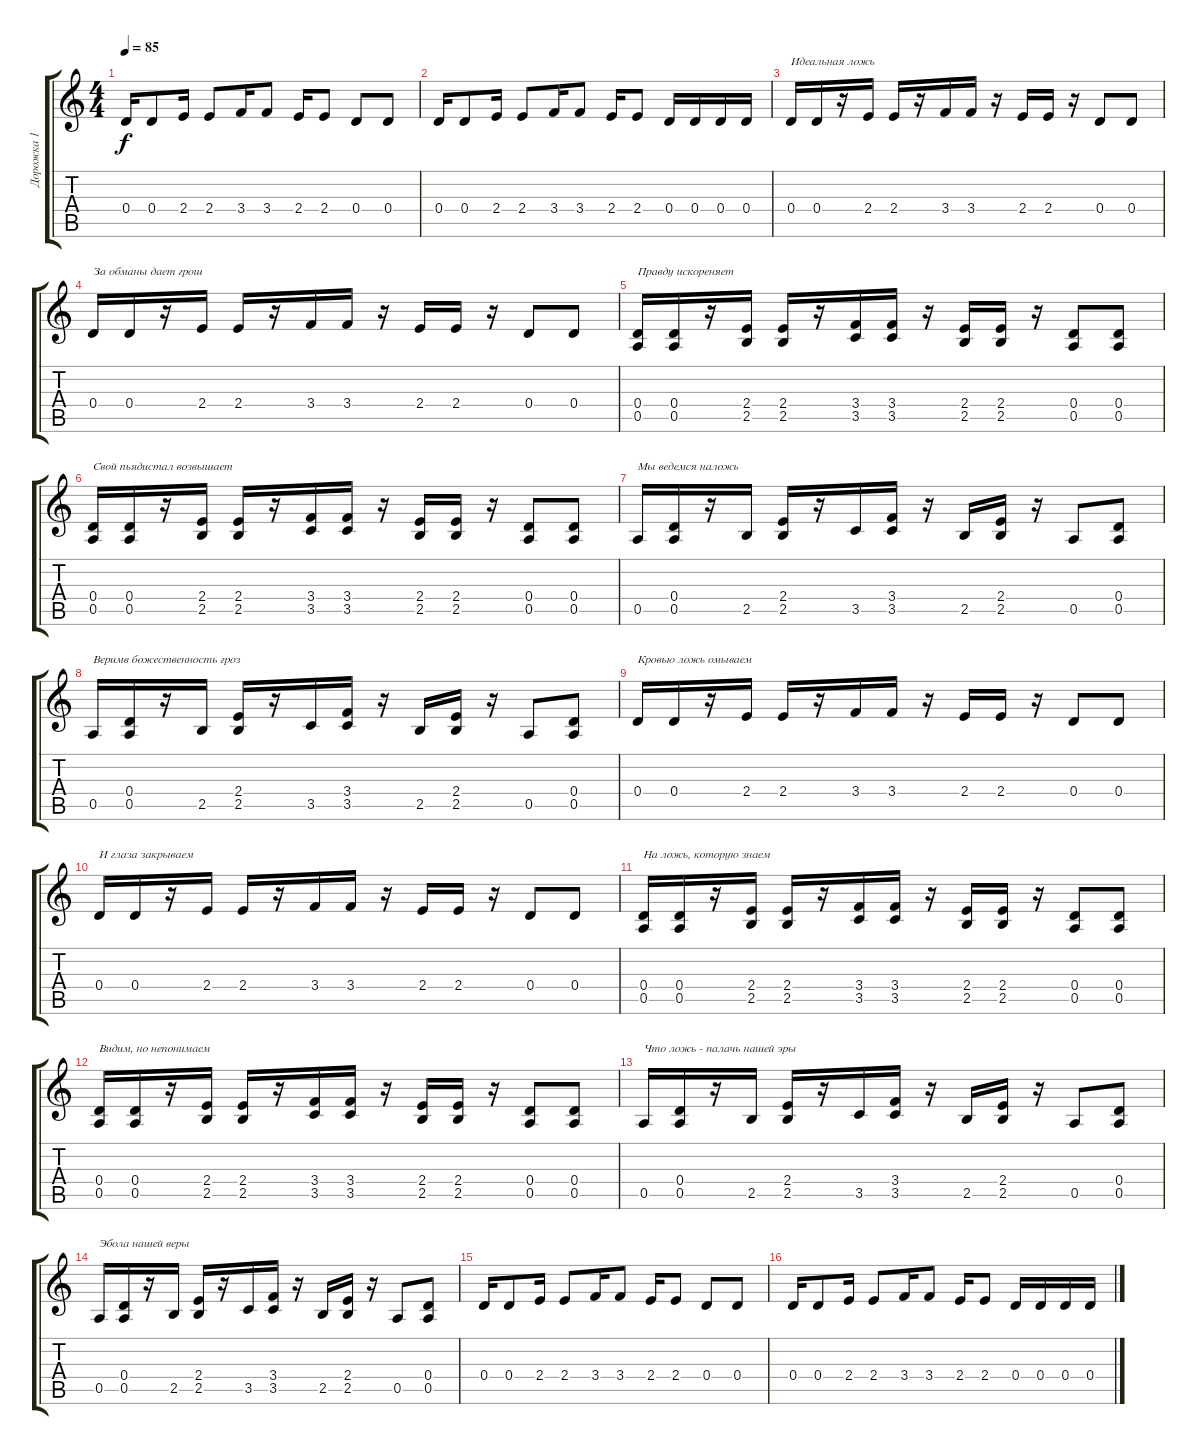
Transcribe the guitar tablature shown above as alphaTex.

\track ("Дорожка 1" "Дорожка 1") {instrument acousticguitarsteel}
\staff {score tabs}
\tuning (E4 B3 G3 D3 A2 E2) {hide}
\ts (4 4)
\tempo 85
\clef g2
\ks c
0.4.16{dy f} 0.4.8 2.4.16 2.4.8 3.4.16 3.4.8 2.4.16 2.4.8 0.4.8 0.4.8 |
0.4.16 0.4.8 2.4.16 2.4.8 3.4.16 3.4.8 2.4.16 2.4.8 0.4.16 0.4.16 0.4.16 0.4.16 |
0.4.16{txt "Идеальная ложь"} 0.4.16 r.16 2.4.16 2.4.16 r.16 3.4.16 3.4.16 r.16 2.4.16 2.4.16 r.16 0.4.8 0.4.8 |
0.4.16{txt "За обманы дает грош"} 0.4.16 r.16 2.4.16 2.4.16 r.16 3.4.16 3.4.16 r.16 2.4.16 2.4.16 r.16 0.4.8 0.4.8 |
(0.4 0.5).16{txt "Правду искореняет"} (0.4 0.5).16 r.16 (2.4 2.5).16 (2.4 2.5).16 r.16 (3.4 3.5).16 (3.4 3.5).16 r.16 (2.4 2.5).16 (2.4 2.5).16 r.16 (0.4 0.5).8 (0.4 0.5).8 |
(0.4 0.5).16{txt "Свой пьядистал возвышает"} (0.4 0.5).16 r.16 (2.4 2.5).16 (2.4 2.5).16 r.16 (3.4 3.5).16 (3.4 3.5).16 r.16 (2.4 2.5).16 (2.4 2.5).16 r.16 (0.4 0.5).8 (0.4 0.5).8 |
0.5.16{txt "Мы ведемся наложь"} (0.4 0.5).16 r.16 2.5.16 (2.4 2.5).16 r.16 3.5.16 (3.4 3.5).16 r.16 2.5.16 (2.4 2.5).16 r.16 0.5.8 (0.4 0.5).8 |
0.5.16{txt "Веримв божественность гроз"} (0.4 0.5).16 r.16 2.5.16 (2.4 2.5).16 r.16 3.5.16 (3.4 3.5).16 r.16 2.5.16 (2.4 2.5).16 r.16 0.5.8 (0.4 0.5).8 |
0.4.16{txt "Кровью ложь омываем"} 0.4.16 r.16 2.4.16 2.4.16 r.16 3.4.16 3.4.16 r.16 2.4.16 2.4.16 r.16 0.4.8 0.4.8 |
0.4.16{txt "И глаза закрываем"} 0.4.16 r.16 2.4.16 2.4.16 r.16 3.4.16 3.4.16 r.16 2.4.16 2.4.16 r.16 0.4.8 0.4.8 |
(0.4 0.5).16{txt "На ложь, которую знаем"} (0.4 0.5).16 r.16 (2.4 2.5).16 (2.4 2.5).16 r.16 (3.4 3.5).16 (3.4 3.5).16 r.16 (2.4 2.5).16 (2.4 2.5).16 r.16 (0.4 0.5).8 (0.4 0.5).8 |
(0.4 0.5).16{txt "Видим, но непонимаем"} (0.4 0.5).16 r.16 (2.4 2.5).16 (2.4 2.5).16 r.16 (3.4 3.5).16 (3.4 3.5).16 r.16 (2.4 2.5).16 (2.4 2.5).16 r.16 (0.4 0.5).8 (0.4 0.5).8 |
0.5.16{txt "Что ложь - палачь нашей эры"} (0.4 0.5).16 r.16 2.5.16 (2.4 2.5).16 r.16 3.5.16 (3.4 3.5).16 r.16 2.5.16 (2.4 2.5).16 r.16 0.5.8 (0.4 0.5).8 |
0.5.16{txt "Эбола нашей веры"} (0.4 0.5).16 r.16 2.5.16 (2.4 2.5).16 r.16 3.5.16 (3.4 3.5).16 r.16 2.5.16 (2.4 2.5).16 r.16 0.5.8 (0.4 0.5).8 |
0.4.16 0.4.8 2.4.16 2.4.8 3.4.16 3.4.8 2.4.16 2.4.8 0.4.8 0.4.8 |
0.4.16 0.4.8 2.4.16 2.4.8 3.4.16 3.4.8 2.4.16 2.4.8 0.4.16 0.4.16 0.4.16 0.4.16
